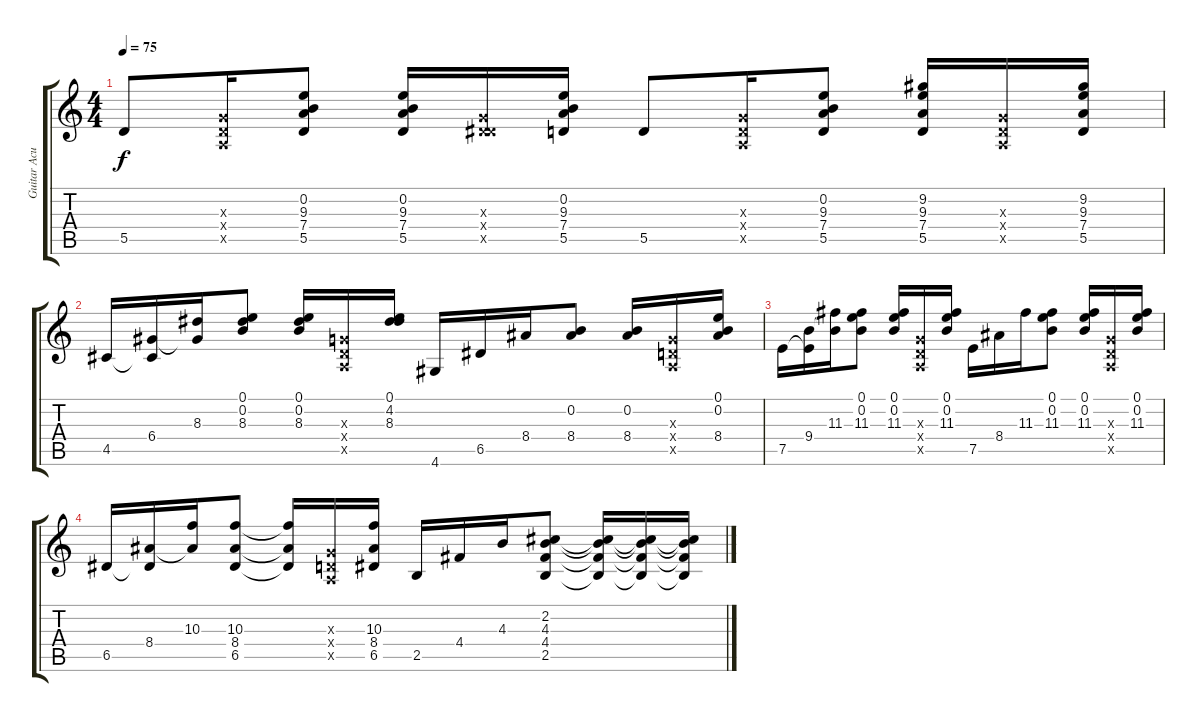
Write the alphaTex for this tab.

\track ("Guitar Acustica" "Guitar Acu") {instrument electricguitarjazz}
\staff {score tabs}
\tuning (E4 B3 G3 D3 A2 E2) {hide}
\ts (4 4)
\tempo 75
\clef g2
\ks c
5.5.8{dy f} (0.3{x} 0.4{x} 0.5{x}).16 (0.2 9.3 7.4 5.5).8 (0.2 9.3 7.4 5.5).16 (0.3{x} 0.4{x} 6.5{x}).16 (0.2 9.3 7.4 5.5).16 5.5.8 (0.3{x} 0.4{x} 0.5{x}).16 (0.2 9.3 7.4 5.5).8 (9.2 9.3 7.4 5.5).16 (0.3{x} 0.4{x} 0.5{x}).16 (9.2 9.3 7.4 5.5).16 |
4.5.16 (6.4 4.5{t}).16 (8.3 6.4{t}).16 (0.1 0.2 8.3).8 (0.1 0.2 8.3).16 (0.3{x} 0.4{x} 0.5{x}).16 (0.1 4.2 8.3).16 4.6.16 6.5.16 8.4.16 (0.2 8.4).8 (0.2 8.4).16 (0.3{x} 0.4{x} 0.5{x}).16 (0.1 0.2 8.4).16 |
7.5.16 (9.4 7.5{t}).16 (11.3 9.4{t}).16 (0.1 0.2 11.3).8 (0.1 0.2 11.3).16 (0.3{x} 0.4{x} 0.5{x}).16 (0.1 0.2 11.3).16 7.5.16 8.4.16 11.3.16 (0.1 0.2 11.3).8 (0.1 0.2 11.3).16 (0.3{x} 0.4{x} 0.5{x}).16 (0.1 0.2 11.3).16 |
6.5.16 (8.4 6.5{t}).16 (10.3 8.4{t}).16 (10.3 8.4 6.5).8 (10.3{t} 8.4{t} 6.5{t}).16 (0.3{x} 0.4{x} 0.5{x}).16 (10.3 8.4 6.5).16 2.5.16 4.4.16 4.3.16 (2.2 4.3 4.4 2.5).8 (2.2{t} 4.3{t} 4.4{t} 2.5{t}).16 (2.2{t} 4.3{t} 4.4{t} 2.5{t}).16 (2.2{t} 4.3{t} 4.4{t} 2.5{t}).16
